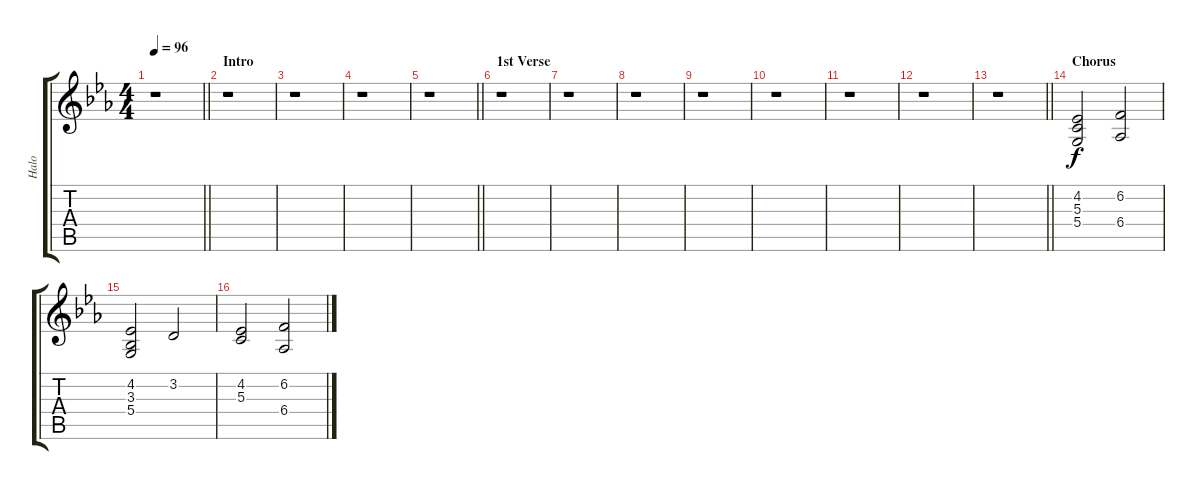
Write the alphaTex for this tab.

\track ("Halo" "Halo") {instrument pad7halo}
\staff {score tabs}
\tuning (E4 B3 G3 D3 A2 E2) {hide}
\ts (4 4)
\tempo 96
\clef g2
\barLineRight lightlight
\ks eb
r.1{dy f instrument pad7halo} |
\section ("" "Intro")
r.1 |
r.1 |
r.1 |
\barLineRight lightlight
r.1 |
\section ("" "1st Verse")
r.1 |
r.1 |
r.1 |
r.1 |
r.1 |
r.1 |
r.1 |
\barLineRight lightlight
r.1 |
\section ("" "Chorus")
(4.2 5.3 5.4).2 (6.2 6.4).2 |
(4.2 3.3 5.4).2 3.2.2 |
(4.2 5.3).2 (6.2 6.4).2
